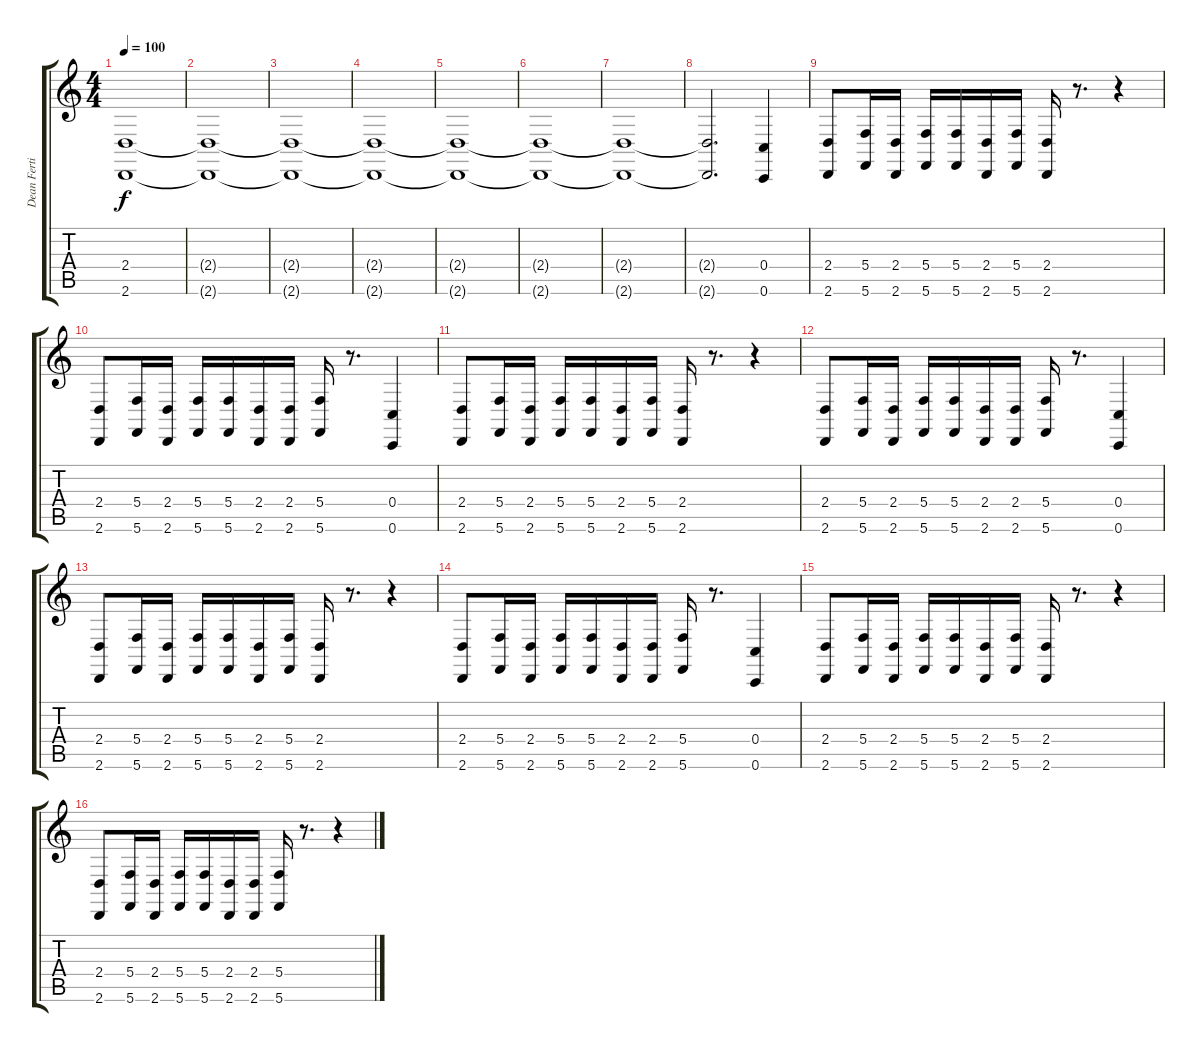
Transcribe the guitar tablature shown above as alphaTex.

\track ("Dean Fertita (Synth)" "Dean Ferti") {instrument lead2sawtooth}
\staff {score tabs}
\tuning (D4 A3 F3 C3 G2 C2) {hide}
\ts (4 4)
\tempo 100
\clef g2
\ks c
(2.4{t} 2.6{t}).1{dy f} |
(2.4{t} 2.6{t}).1 |
(2.4{t} 2.6{t}).1 |
(2.4{t} 2.6{t}).1 |
(2.4{t} 2.6{t}).1 |
(2.4{t} 2.6{t}).1 |
(2.4{t} 2.6{t}).1 |
(2.4{t} 2.6{t}).2{d} (0.4 0.6).4 |
(2.4 2.6).8 (5.4 5.6).16 (2.4 2.6).16 (5.4 5.6).16 (5.4 5.6).16 (2.4 2.6).16 (5.4 5.6).16 (2.4 2.6).16 r.8{d} r.4 |
(2.4 2.6).8 (5.4 5.6).16 (2.4 2.6).16 (5.4 5.6).16 (5.4 5.6).16 (2.4 2.6).16 (2.4 2.6).16 (5.4 5.6).16 r.8{d} (0.4 0.6).4 |
(2.4 2.6).8 (5.4 5.6).16 (2.4 2.6).16 (5.4 5.6).16 (5.4 5.6).16 (2.4 2.6).16 (5.4 5.6).16 (2.4 2.6).16 r.8{d} r.4 |
(2.4 2.6).8 (5.4 5.6).16 (2.4 2.6).16 (5.4 5.6).16 (5.4 5.6).16 (2.4 2.6).16 (2.4 2.6).16 (5.4 5.6).16 r.8{d} (0.4 0.6).4 |
(2.4 2.6).8 (5.4 5.6).16 (2.4 2.6).16 (5.4 5.6).16 (5.4 5.6).16 (2.4 2.6).16 (5.4 5.6).16 (2.4 2.6).16 r.8{d} r.4 |
(2.4 2.6).8 (5.4 5.6).16 (2.4 2.6).16 (5.4 5.6).16 (5.4 5.6).16 (2.4 2.6).16 (2.4 2.6).16 (5.4 5.6).16 r.8{d} (0.4 0.6).4 |
(2.4 2.6).8 (5.4 5.6).16 (2.4 2.6).16 (5.4 5.6).16 (5.4 5.6).16 (2.4 2.6).16 (5.4 5.6).16 (2.4 2.6).16 r.8{d} r.4 |
(2.4 2.6).8 (5.4 5.6).16 (2.4 2.6).16 (5.4 5.6).16 (5.4 5.6).16 (2.4 2.6).16 (2.4 2.6).16 (5.4 5.6).16 r.8{d} r.4
